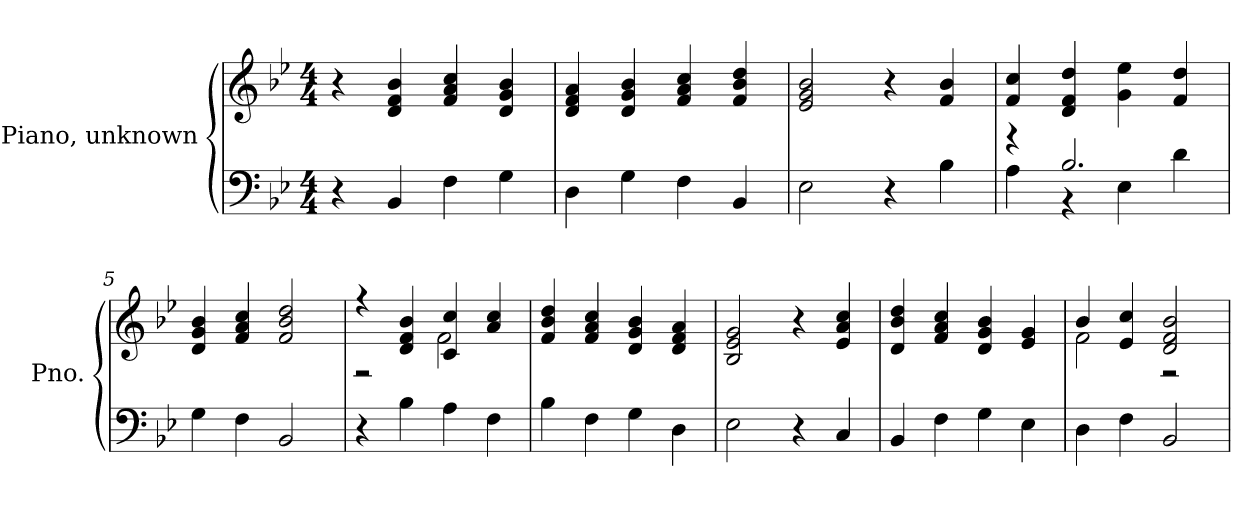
**kern	**kern
*part1	*part1
*staff2	*staff1
*I"Piano, unknown	*
*I'Pno.	*
*clefF4	*clefG2
*k[b-e-]	*k[b-e-]
*M4/4	*M4/4
*MM120	*MM120
=1	=1
4r	4r
4BB-/	4d/ 4f/ 4b-/
4F\	4f/ 4a/ 4cc/
4G\	4d/ 4g/ 4b-/
=2	=2
4D\	4d/ 4f/ 4a/
4G\	4d/ 4g/ 4b-/
4F\	4f/ 4a/ 4cc/
4BB-/	4f/ 4b-/ 4dd/
=3	=3
2E-\	2e-/ 2g/ 2b-/
4r	4r
4B-\	4f/ 4b-/
=4	=4
*^	*
4r	4A\	4f/ 4cc/
2.B-/	4r	4d/ 4f/ 4dd/
.	4E-\	4g\ 4ee-\
.	4d\	4f/ 4dd/
*v	*v	*
=5	=5
4G\	4d/ 4g/ 4b-/
4F\	4f/ 4a/ 4cc/
2BB-/	2f/ 2b-/ 2dd/
=6	=6
*	*^
4r	4r	2r
4B-\	4d/ 4f/ 4b-/	.
4A\	4c/ 4cc/	2f\
4F\	4a/ 4cc/	.
*	*v	*v
=7	=7
4B-\	4f/ 4b-/ 4dd/
4F\	4f/ 4a/ 4cc/
4G\	4d/ 4g/ 4b-/
4D\	4d/ 4f/ 4a/
=8	=8
2E-\	2B-/ 2e-/ 2g/
4r	4r
4C/	4e-/ 4a/ 4cc/
=9	=9
4BB-/	4d/ 4b-/ 4dd/
4F\	4f/ 4a/ 4cc/
4G\	4d/ 4g/ 4b-/
4E-\	4e-/ 4g/
!!LO:LB:g=z
=10	=10
*	*^
4D\	4b-/	2f\
4F\	4e-/ 4cc/	.
2BB-/	2d/ 2f/ 2b-/	2r
*	*v	*v
=	=
*-	*-
